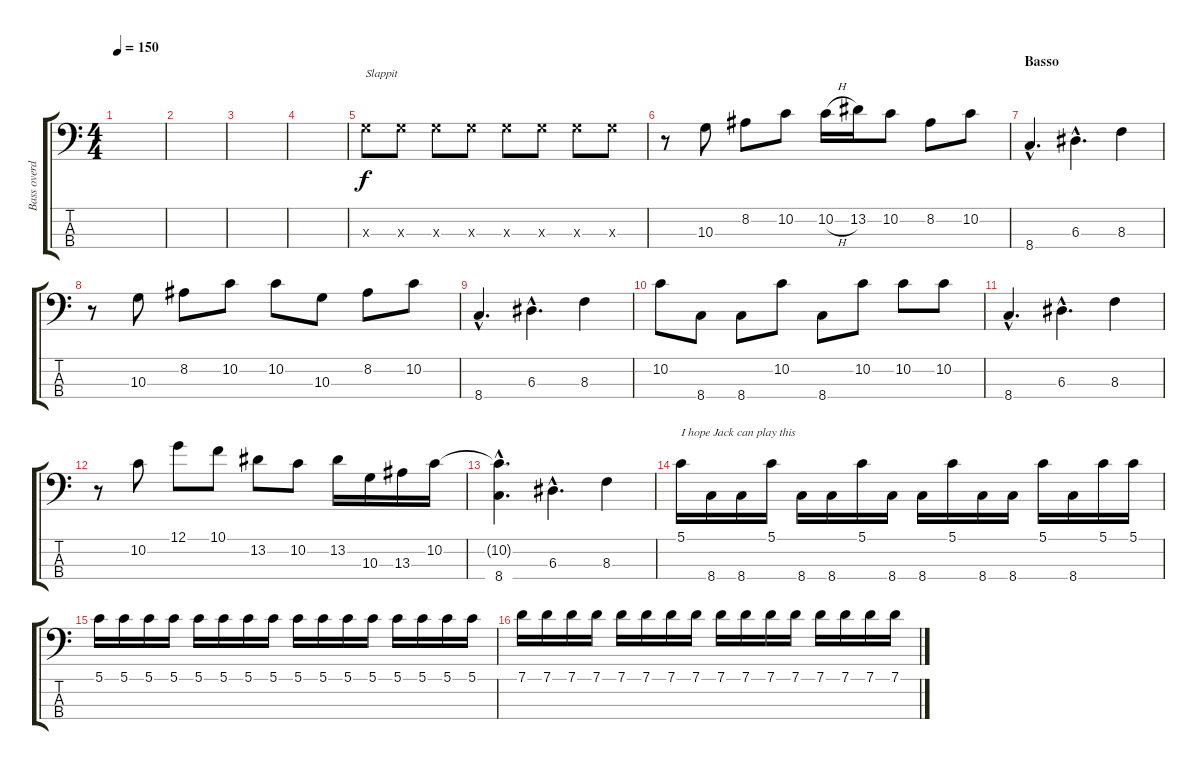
\track ("Bass overdub" "Bass overd") {instrument slapbass1}
\staff {score tabs}
\tuning (G2 D2 A1 E1) {hide}
\ts (4 4)
\tempo 150
\clef f4
\ks c
|
|
|
|
10.3{x}.8{txt "Slappit"} 10.3{x}.8 10.3{x}.8 10.3{x}.8 10.3{x}.8 10.3{x}.8 10.3{x}.8 10.3{x}.8 |
r.8 10.3.8 8.2.8 10.2.8 10.2{h}.16 13.2.16 10.2.8 8.2.8 10.2.8 |
\section ("" "Basso")
8.4{hac}.4{d} 6.3{hac}.4{d} 8.3.4 |
r.8 10.3.8 8.2.8 10.2.8 10.2.8 10.3.8 8.2.8 10.2.8 |
8.4{hac}.4{d} 6.3{hac}.4{d} 8.3.4 |
10.2.8 8.4.8 8.4.8 10.2.8 8.4.8 10.2.8 10.2.8 10.2.8 |
8.4{hac}.4{d} 6.3{hac}.4{d} 8.3.4 |
r.8 10.2.8 12.1.8 10.1.8 13.2.8 10.2.8 13.2.16 10.3.16 13.3.16 10.2.16 |
(10.2{hac t} 8.4{hac}).4{d} 6.3{hac}.4{d} 8.3.4 |
5.1.16{txt "I hope Jack can play this"} 8.4.16 8.4.16 5.1.16 8.4.16 8.4.16 5.1.16 8.4.16 8.4.16 5.1.16 8.4.16 8.4.16 5.1.16 8.4.16 5.1.16 5.1.16 |
5.1.16 5.1.16 5.1.16 5.1.16 5.1.16 5.1.16 5.1.16 5.1.16 5.1.16 5.1.16 5.1.16 5.1.16 5.1.16 5.1.16 5.1.16 5.1.16 |
7.1.16 7.1.16 7.1.16 7.1.16 7.1.16 7.1.16 7.1.16 7.1.16 7.1.16 7.1.16 7.1.16 7.1.16 7.1.16 7.1.16 7.1.16 7.1.16
